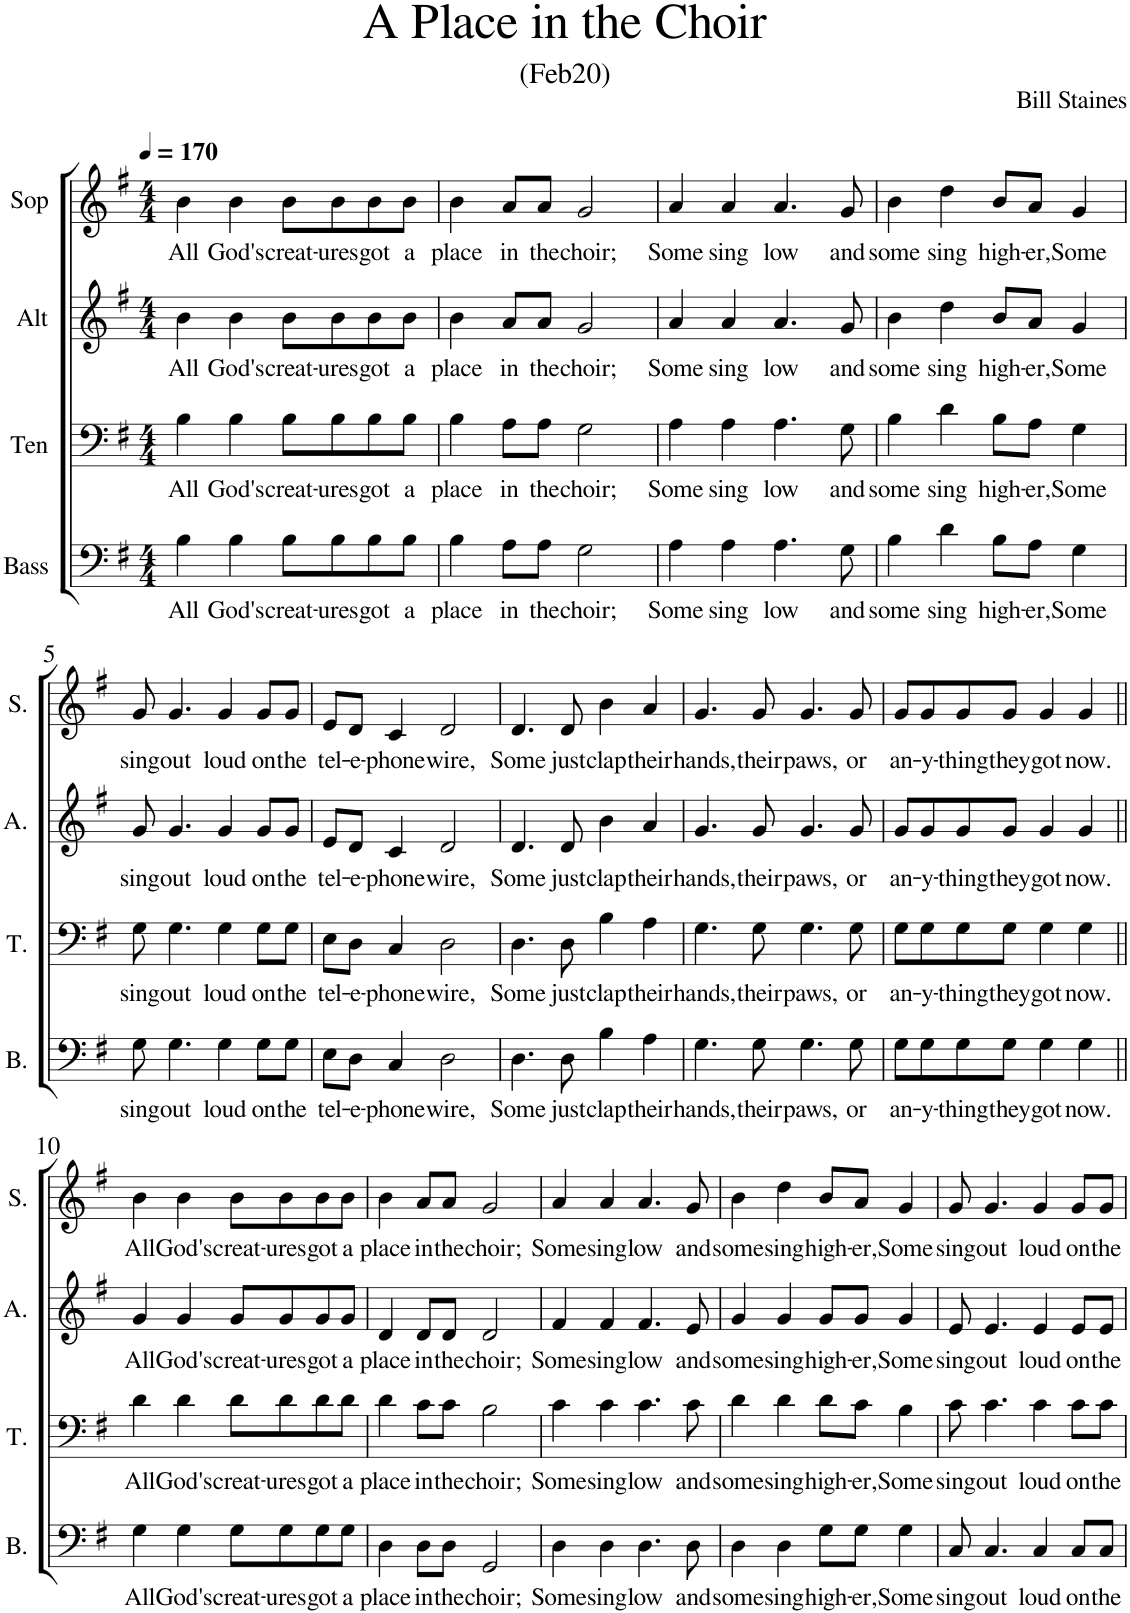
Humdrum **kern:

**kern	**text	**kern	**text	**kern	**text	**kern	**text
*part4	*part4	*part3	*part3	*part2	*part2	*part1	*part1
*staff4	*staff4	*staff3	*staff3	*staff2	*staff2	*staff1	*staff1
*I"Bass	*	*I"Ten	*	*I"Alt	*	*I"Sop	*
*I'B.	*	*I'T.	*	*I'A.	*	*I'S.	*
*clefF4	*	*clefF4	*	*clefG2	*	*clefG2	*
*k[f#]	*	*k[f#]	*	*k[f#]	*	*k[f#]	*
*M4/4	*	*M4/4	*	*M4/4	*	*M4/4	*
*MM170	*	*MM170	*	*MM170	*	*MM170	*
=1	=1	=1	=1	=1	=1	=1	=1
!	!LO:LY:b	!	!LO:LY:b	!	!LO:LY:b	!	!LO:LY:b
4B\	All	4B\	All	4b\	All	4b\	All
!	!LO:LY:b	!	!LO:LY:b	!	!LO:LY:b	!	!LO:LY:b
4B\	God's	4B\	God's	4b\	God's	4b\	God's
!	!LO:LY:b	!	!LO:LY:b	!	!LO:LY:b	!	!LO:LY:b
8B\L	creat-	8B\L	creat-	8b\L	creat-	8b\L	creat-
!	!LO:LY:b	!	!LO:LY:b	!	!LO:LY:b	!	!LO:LY:b
8B\	-ures	8B\	-ures	8b\	-ures	8b\	-ures
!	!LO:LY:b	!	!LO:LY:b	!	!LO:LY:b	!	!LO:LY:b
8B\	got	8B\	got	8b\	got	8b\	got
!	!LO:LY:b	!	!LO:LY:b	!	!LO:LY:b	!	!LO:LY:b
8B\J	a	8B\J	a	8b\J	a	8b\J	a
=2	=2	=2	=2	=2	=2	=2	=2
!	!LO:LY:b	!	!LO:LY:b	!	!LO:LY:b	!	!LO:LY:b
4B\	place	4B\	place	4b\	place	4b\	place
!	!LO:LY:b	!	!LO:LY:b	!	!LO:LY:b	!	!LO:LY:b
8A\L	in	8A\L	in	8a/L	in	8a/L	in
!	!LO:LY:b	!	!LO:LY:b	!	!LO:LY:b	!	!LO:LY:b
8A\J	the	8A\J	the	8a/J	the	8a/J	the
!	!LO:LY:b	!	!LO:LY:b	!	!LO:LY:b	!	!LO:LY:b
2G\	choir;	2G\	choir;	2g/	choir;	2g/	choir;
=3	=3	=3	=3	=3	=3	=3	=3
!	!LO:LY:b	!	!LO:LY:b	!	!LO:LY:b	!	!LO:LY:b
4A\	Some	4A\	Some	4a/	Some	4a/	Some
!	!LO:LY:b	!	!LO:LY:b	!	!LO:LY:b	!	!LO:LY:b
4A\	sing	4A\	sing	4a/	sing	4a/	sing
!	!LO:LY:b	!	!LO:LY:b	!	!LO:LY:b	!	!LO:LY:b
4.A\	low	4.A\	low	4.a/	low	4.a/	low
!	!LO:LY:b	!	!LO:LY:b	!	!LO:LY:b	!	!LO:LY:b
8G\	and	8G\	and	8g/	and	8g/	and
=4	=4	=4	=4	=4	=4	=4	=4
!	!LO:LY:b	!	!LO:LY:b	!	!LO:LY:b	!	!LO:LY:b
4B\	some	4B\	some	4b\	some	4b\	some
!	!LO:LY:b	!	!LO:LY:b	!	!LO:LY:b	!	!LO:LY:b
4d\	sing	4d\	sing	4dd\	sing	4dd\	sing
!	!LO:LY:b	!	!LO:LY:b	!	!LO:LY:b	!	!LO:LY:b
8B\L	high-	8B\L	high-	8b/L	high-	8b/L	high-
!	!LO:LY:b	!	!LO:LY:b	!	!LO:LY:b	!	!LO:LY:b
8A\J	-er,	8A\J	-er,	8a/J	-er,	8a/J	-er,
!	!LO:LY:b	!	!LO:LY:b	!	!LO:LY:b	!	!LO:LY:b
4G\	Some	4G\	Some	4g/	Some	4g/	Some
!!LO:LB:g=z
=5	=5	=5	=5	=5	=5	=5	=5
!	!LO:LY:b	!	!LO:LY:b	!	!LO:LY:b	!	!LO:LY:b
8G\	sing	8G\	sing	8g/	sing	8g/	sing
!	!LO:LY:b	!	!LO:LY:b	!	!LO:LY:b	!	!LO:LY:b
4.G\	out	4.G\	out	4.g/	out	4.g/	out
!	!LO:LY:b	!	!LO:LY:b	!	!LO:LY:b	!	!LO:LY:b
4G\	loud	4G\	loud	4g/	loud	4g/	loud
!	!LO:LY:b	!	!LO:LY:b	!	!LO:LY:b	!	!LO:LY:b
8G\L	on	8G\L	on	8g/L	on	8g/L	on
!	!LO:LY:b	!	!LO:LY:b	!	!LO:LY:b	!	!LO:LY:b
8G\J	the	8G\J	the	8g/J	the	8g/J	the
=6	=6	=6	=6	=6	=6	=6	=6
!	!LO:LY:b	!	!LO:LY:b	!	!LO:LY:b	!	!LO:LY:b
8E\L	tel-	8E\L	tel-	8e/L	tel-	8e/L	tel-
!	!LO:LY:b	!	!LO:LY:b	!	!LO:LY:b	!	!LO:LY:b
8D\J	-e-	8D\J	-e-	8d/J	-e-	8d/J	-e-
!	!LO:LY:b	!	!LO:LY:b	!	!LO:LY:b	!	!LO:LY:b
4C/	-phone	4C/	-phone	4c/	-phone	4c/	-phone
!	!LO:LY:b	!	!LO:LY:b	!	!LO:LY:b	!	!LO:LY:b
2D\	wire,	2D\	wire,	2d/	wire,	2d/	wire,
=7	=7	=7	=7	=7	=7	=7	=7
!	!LO:LY:b	!	!LO:LY:b	!	!LO:LY:b	!	!LO:LY:b
4.D\	Some	4.D\	Some	4.d/	Some	4.d/	Some
!	!LO:LY:b	!	!LO:LY:b	!	!LO:LY:b	!	!LO:LY:b
8D\	just	8D\	just	8d/	just	8d/	just
!	!LO:LY:b	!	!LO:LY:b	!	!LO:LY:b	!	!LO:LY:b
4B\	clap	4B\	clap	4b\	clap	4b\	clap
!	!LO:LY:b	!	!LO:LY:b	!	!LO:LY:b	!	!LO:LY:b
4A\	their	4A\	their	4a/	their	4a/	their
=8	=8	=8	=8	=8	=8	=8	=8
!	!LO:LY:b	!	!LO:LY:b	!	!LO:LY:b	!	!LO:LY:b
4.G\	hands,	4.G\	hands,	4.g/	hands,	4.g/	hands,
!	!LO:LY:b	!	!LO:LY:b	!	!LO:LY:b	!	!LO:LY:b
8G\	their	8G\	their	8g/	their	8g/	their
!	!LO:LY:b	!	!LO:LY:b	!	!LO:LY:b	!	!LO:LY:b
4.G\	paws,	4.G\	paws,	4.g/	paws,	4.g/	paws,
!	!LO:LY:b	!	!LO:LY:b	!	!LO:LY:b	!	!LO:LY:b
8G\	or	8G\	or	8g/	or	8g/	or
=9	=9	=9	=9	=9	=9	=9	=9
!	!LO:LY:b	!	!LO:LY:b	!	!LO:LY:b	!	!LO:LY:b
8G\L	an-	8G\L	an-	8g/L	an-	8g/L	an-
!	!LO:LY:b	!	!LO:LY:b	!	!LO:LY:b	!	!LO:LY:b
8G\	-y-	8G\	-y-	8g/	-y-	8g/	-y-
!	!LO:LY:b	!	!LO:LY:b	!	!LO:LY:b	!	!LO:LY:b
8G\	-thing	8G\	-thing	8g/	-thing	8g/	-thing
!	!LO:LY:b	!	!LO:LY:b	!	!LO:LY:b	!	!LO:LY:b
8G\J	they	8G\J	they	8g/J	they	8g/J	they
!	!LO:LY:b	!	!LO:LY:b	!	!LO:LY:b	!	!LO:LY:b
4G\	got	4G\	got	4g/	got	4g/	got
!	!LO:LY:b	!	!LO:LY:b	!	!LO:LY:b	!	!LO:LY:b
4G\	now.	4G\	now.	4g/	now.	4g/	now.
!!LO:LB:g=z
=10||	=10||	=10||	=10||	=10||	=10||	=10||	=10||
!	!LO:LY:b	!	!LO:LY:b	!	!LO:LY:b	!	!LO:LY:b
4G\	All	4d\	All	4g/	All	4b\	All
!	!LO:LY:b	!	!LO:LY:b	!	!LO:LY:b	!	!LO:LY:b
4G\	God's	4d\	God's	4g/	God's	4b\	God's
!	!LO:LY:b	!	!LO:LY:b	!	!LO:LY:b	!	!LO:LY:b
8G\L	creat-	8d\L	creat-	8g/L	creat-	8b\L	creat-
!	!LO:LY:b	!	!LO:LY:b	!	!LO:LY:b	!	!LO:LY:b
8G\	-ures	8d\	-ures	8g/	-ures	8b\	-ures
!	!LO:LY:b	!	!LO:LY:b	!	!LO:LY:b	!	!LO:LY:b
8G\	got	8d\	got	8g/	got	8b\	got
!	!LO:LY:b	!	!LO:LY:b	!	!LO:LY:b	!	!LO:LY:b
8G\J	a	8d\J	a	8g/J	a	8b\J	a
=11	=11	=11	=11	=11	=11	=11	=11
!	!LO:LY:b	!	!LO:LY:b	!	!LO:LY:b	!	!LO:LY:b
4D\	place	4d\	place	4d/	place	4b\	place
!	!LO:LY:b	!	!LO:LY:b	!	!LO:LY:b	!	!LO:LY:b
8D\L	in	8c\L	in	8d/L	in	8a/L	in
!	!LO:LY:b	!	!LO:LY:b	!	!LO:LY:b	!	!LO:LY:b
8D\J	the	8c\J	the	8d/J	the	8a/J	the
!	!LO:LY:b	!	!LO:LY:b	!	!LO:LY:b	!	!LO:LY:b
2GG/	choir;	2B\	choir;	2d/	choir;	2g/	choir;
=12	=12	=12	=12	=12	=12	=12	=12
!	!LO:LY:b	!	!LO:LY:b	!	!LO:LY:b	!	!LO:LY:b
4D\	Some	4c\	Some	4f#/	Some	4a/	Some
!	!LO:LY:b	!	!LO:LY:b	!	!LO:LY:b	!	!LO:LY:b
4D\	sing	4c\	sing	4f#/	sing	4a/	sing
!	!LO:LY:b	!	!LO:LY:b	!	!LO:LY:b	!	!LO:LY:b
4.D\	low	4.c\	low	4.f#/	low	4.a/	low
!	!LO:LY:b	!	!LO:LY:b	!	!LO:LY:b	!	!LO:LY:b
8D\	and	8c\	and	8e/	and	8g/	and
=13	=13	=13	=13	=13	=13	=13	=13
!	!LO:LY:b	!	!LO:LY:b	!	!LO:LY:b	!	!LO:LY:b
4D\	some	4d\	some	4g/	some	4b\	some
!	!LO:LY:b	!	!LO:LY:b	!	!LO:LY:b	!	!LO:LY:b
4D\	sing	4d\	sing	4g/	sing	4dd\	sing
!	!LO:LY:b	!	!LO:LY:b	!	!LO:LY:b	!	!LO:LY:b
8G\L	high-	8d\L	high-	8g/L	high-	8b/L	high-
!	!LO:LY:b	!	!LO:LY:b	!	!LO:LY:b	!	!LO:LY:b
8G\J	-er,	8c\J	-er,	8g/J	-er,	8a/J	-er,
!	!LO:LY:b	!	!LO:LY:b	!	!LO:LY:b	!	!LO:LY:b
4G\	Some	4B\	Some	4g/	Some	4g/	Some
=14	=14	=14	=14	=14	=14	=14	=14
!	!LO:LY:b	!	!LO:LY:b	!	!LO:LY:b	!	!LO:LY:b
8C/	sing	8c\	sing	8e/	sing	8g/	sing
!	!LO:LY:b	!	!LO:LY:b	!	!LO:LY:b	!	!LO:LY:b
4.C/	out	4.c\	out	4.e/	out	4.g/	out
!	!LO:LY:b	!	!LO:LY:b	!	!LO:LY:b	!	!LO:LY:b
4C/	loud	4c\	loud	4e/	loud	4g/	loud
!	!LO:LY:b	!	!LO:LY:b	!	!LO:LY:b	!	!LO:LY:b
8C/L	on	8c\L	on	8e/L	on	8g/L	on
!	!LO:LY:b	!	!LO:LY:b	!	!LO:LY:b	!	!LO:LY:b
8C/J	the	8c\J	the	8e/J	the	8g/J	the
=	=	=	=	=	=	=	=
*-	*-	*-	*-	*-	*-	*-	*-
